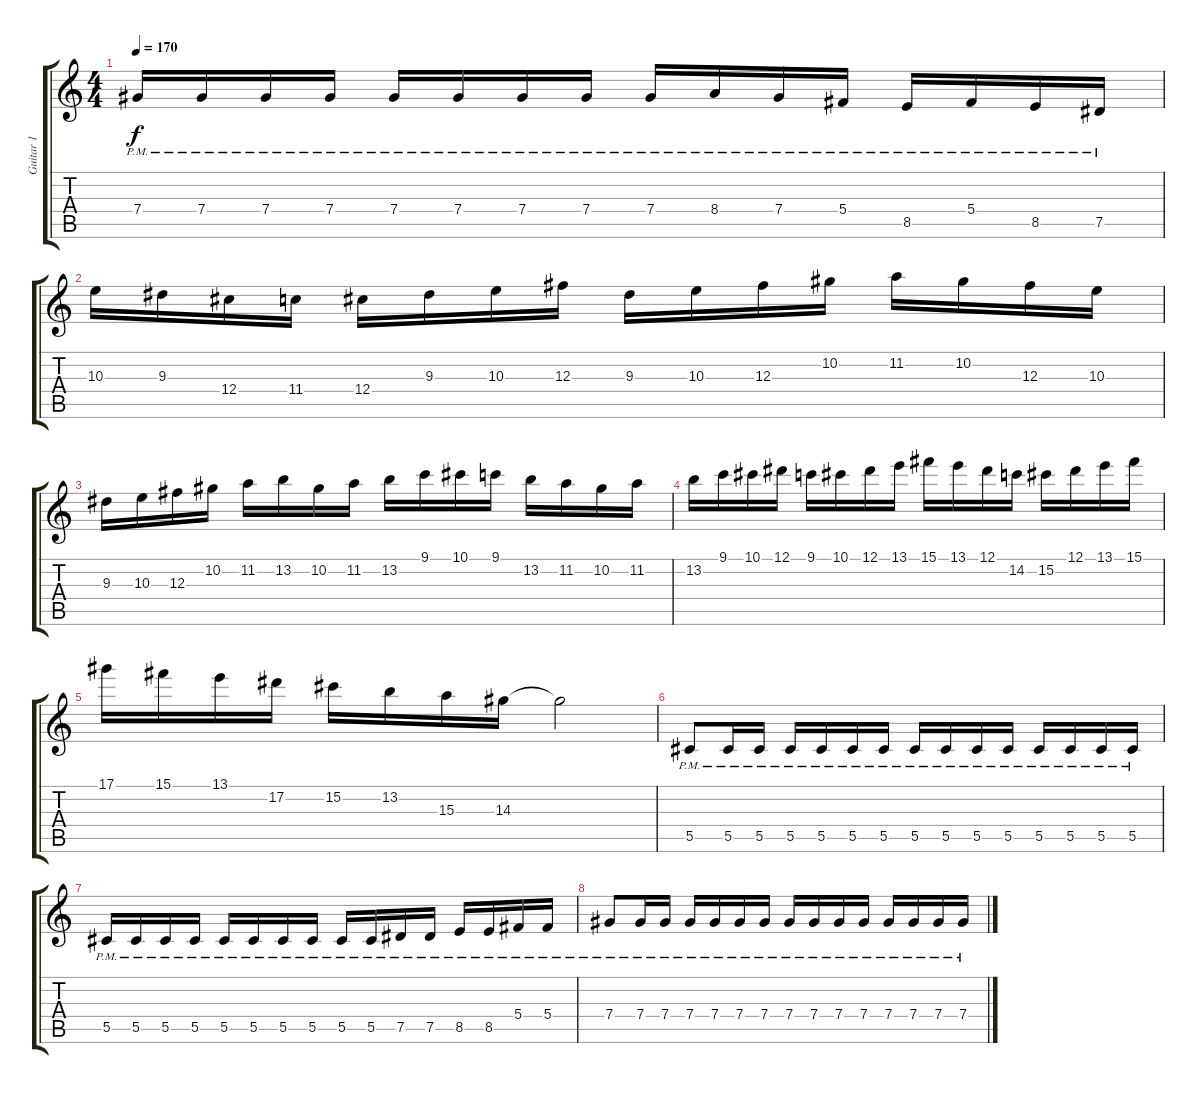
\track ("Guitar 1" "Guitar 1") {instrument overdrivenguitar}
\staff {score tabs}
\tuning (Eb4 Bb3 Gb3 Db3 Ab2 Eb2) {hide}
\ts (4 4)
\tempo 170
\clef g2
\ks c
7.4{pm}.16{dy f} 7.4{pm}.16 7.4{pm}.16 7.4{pm}.16 7.4{pm}.16 7.4{pm}.16 7.4{pm}.16 7.4{pm}.16 7.4{pm}.16 8.4{pm}.16 7.4{pm}.16 5.4{pm}.16 8.5{pm}.16 5.4{pm}.16 8.5{pm}.16 7.5{pm}.16 |
10.3.16 9.3.16 12.4.16 11.4.16 12.4.16 9.3.16 10.3.16 12.3.16 9.3.16 10.3.16 12.3.16 10.2.16 11.2.16 10.2.16 12.3.16 10.3.16 |
9.3.16 10.3.16 12.3.16 10.2.16 11.2.16 13.2.16 10.2.16 11.2.16 13.2.16 9.1.16 10.1.16 9.1.16 13.2.16 11.2.16 10.2.16 11.2.16 |
13.2.16 9.1.16 10.1.16 12.1.16 9.1.16 10.1.16 12.1.16 13.1.16 15.1.16 13.1.16 12.1.16 14.2.16 15.2.16 12.1.16 13.1.16 15.1.16 |
17.1.16 15.1.16 13.1.16 17.2.16 15.2.16 13.2.16 15.3.16 14.3.16 14.3{t}.2 |
5.5{pm}.8 5.5{pm}.16 5.5{pm}.16 5.5{pm}.16 5.5{pm}.16 5.5{pm}.16 5.5{pm}.16 5.5{pm}.16 5.5{pm}.16 5.5{pm}.16 5.5{pm}.16 5.5{pm}.16 5.5{pm}.16 5.5{pm}.16 5.5{pm}.16 |
5.5{pm}.16 5.5{pm}.16 5.5{pm}.16 5.5{pm}.16 5.5{pm}.16 5.5{pm}.16 5.5{pm}.16 5.5{pm}.16 5.5{pm}.16 5.5{pm}.16 7.5{pm}.16 7.5{pm}.16 8.5{pm}.16 8.5{pm}.16 5.4{pm}.16 5.4{pm}.16 |
7.4{pm}.8 7.4{pm}.16 7.4{pm}.16 7.4{pm}.16 7.4{pm}.16 7.4{pm}.16 7.4{pm}.16 7.4{pm}.16 7.4{pm}.16 7.4{pm}.16 7.4{pm}.16 7.4{pm}.16 7.4{pm}.16 7.4{pm}.16 7.4{pm}.16
